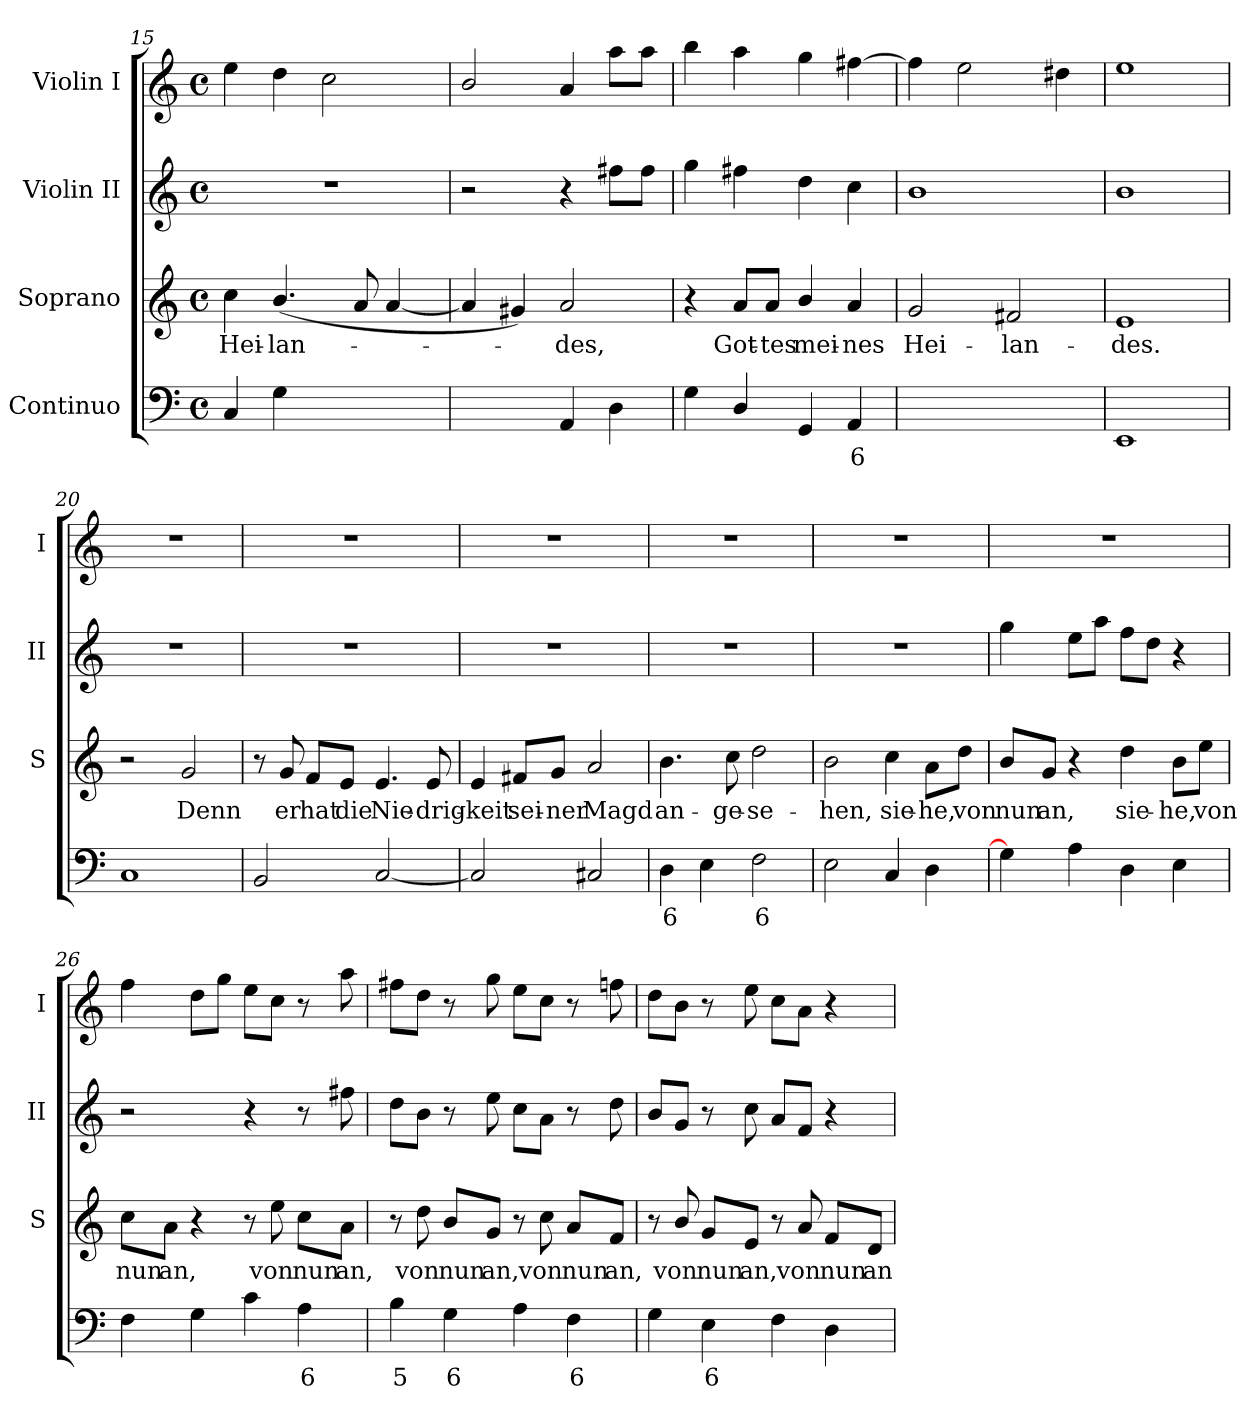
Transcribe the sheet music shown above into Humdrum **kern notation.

**kern	**text	**text	**kern	**text	**kern	**kern
*part4	*part4	*part4	*part3	*part3	*part2	*part1
*staff4	*staff4	*staff4	*staff3	*staff3	*staff2	*staff1
*I"Continuo	*	*	*I"Soprano	*	*I"Violin II	*I"Violin I
*	*	*	*I'S	*	*I'II	*I'I
*clefF4	*	*	*clefG2	*	*clefG2	*clefG2
*k[]	*	*	*k[]	*	*k[]	*k[]
*C:	*	*	*C:	*	*C:	*C:
*M4/4	*	*	*M4/4	*	*M4/4	*M4/4
*met(c)	*	*	*met(c)	*	*met(c)	*met(c)
=15	=15	=15	=15	=15	=15	=15
!	!	!	!	!LO:LY:b	!	!
4C	.	.	4cc	Hei-	1r	4ee
!	!	!	!	!LO:LY:b	!	!
4G	.	.	(<4.b/	-lan-	.	4dd
!	!LO:LY:b	!	!	!	!	!
[4Cyy	7	.	.	.	.	2cc
.	.	.	8a	.	.	.
!	!LO:LY:b	!	!	!	!	!
8C/Lyy]	6	.	[4a	.	.	.
8D/J	.	.	.	.	.	.
=16	=16	=16	=16	=16	=16	=16
!	!LO:LY:b	!	!	!	!	!
[4Eyy	4	.	4a]	.	2r	2b/
4Eyy]	.	.	4g#X)	.	.	.
!	!	!	!	!LO:LY:b	!	!
4AA	.	.	2a	des,	4r	4a
4D	.	.	.	.	8ff#XL	8aaL
.	.	.	.	.	8ff#J	8aaJ
!!LO:LB:g=z
=17	=17	=17	=17	=17	=17	=17
4G	.	.	4r	.	4gg	4bb
!	!	!	!	!LO:LY:b	!	!
4D/	.	.	8a/L	Got-	4ff#X	4aa
!	!	!	!	!LO:LY:b	!	!
.	.	.	8a/J	-tes	.	.
!	!	!	!	!LO:LY:b	!	!
4GG	.	.	4b/	mei-	4dd	4gg
!	!LO:LY:b	!	!	!LO:LY:b	!	!
4AA	6	.	4a	-nes	4cc	[4ff#X
=18	=18	=18	=18	=18	=18	=18
!	!LO:LY:b	!	!	!LO:LY:b	!	!
[4BByy	6	.	2g	Hei-	1b	4ff#]
!	!	!LO:LY:b	!	!	!	!
4BByy_	.	4	.	.	.	2ee
!	!LO:LY:b	!	!	!LO:LY:b	!	!
4BByy_	5	.	2f#X	-lan-	.	.
4BByy]	.	.	.	.	.	4dd#X
=19	=19	=19	=19	=19	=19	=19
!	!	!	!	!LO:LY:b	!	!
1EE	.	.	1e	-des.	1b	1ee
=20	=20	=20	=20	=20	=20	=20
1C	.	.	2r	.	1r	1r
!	!	!	!	!LO:LY:b	!	!
.	.	.	2g	Denn	.	.
=21	=21	=21	=21	=21	=21	=21
2BB	.	.	8r	.	1r	1r
!	!	!	!	!LO:LY:b	!	!
.	.	.	8g	er	.	.
!	!	!	!	!LO:LY:b	!	!
.	.	.	8f/L	hat	.	.
!	!	!	!	!LO:LY:b	!	!
.	.	.	8e/J	die	.	.
!	!	!	!	!LO:LY:b	!	!
[2C	.	.	4.e	Nie-	.	.
!	!	!	!	!LO:LY:b	!	!
.	.	.	8e	-drig-	.	.
=22	=22	=22	=22	=22	=22	=22
!	!	!	!	!LO:LY:b	!	!
2C]	.	.	4e	-keit	1r	1r
!	!	!	!	!LO:LY:b	!	!
.	.	.	8f#X/L	sei-	.	.
!	!	!	!	!LO:LY:b	!	!
.	.	.	8g/J	-ner	.	.
!	!	!	!	!LO:LY:b	!	!
2C#X	.	.	2a	Magd	.	.
=23	=23	=23	=23	=23	=23	=23
!	!LO:LY:b	!	!	!LO:LY:b	!	!
4D	6	.	4.b	an-	1r	1r
4E	.	.	.	.	.	.
!	!	!	!	!LO:LY:b	!	!
.	.	.	8cc	-ge-	.	.
!	!LO:LY:b	!	!	!LO:LY:b	!	!
2F	6	.	2dd	-se-	.	.
!!LO:LB:g=z
=24	=24	=24	=24	=24	=24	=24
!	!	!	!	!LO:LY:b	!	!
2E	.	.	2b	-hen,	1r	1r
!	!	!	!	!LO:LY:b	!	!
4C	.	.	4cc	sie-	.	.
!	!	!	!	!LO:LY:b	!	!
4D	.	.	8a\L	-he,	.	.
!	!	!	!	!LO:LY:b	!	!
.	.	.	8dd\J	von	.	.
=25	=25	=25	=25	=25	=25	=25
!	!	!	!	!LO:LY:b	!	!
4G]	.	.	8b/L	nun	4gg	1r
!	!	!	!	!LO:LY:b	!	!
.	.	.	8g/J	an,	.	.
4A	.	.	4r	.	8eeL	.
.	.	.	.	.	8aaJ	.
!	!	!	!	!LO:LY:b	!	!
4D	.	.	4dd	sie-	8ffL	.
.	.	.	.	.	8ddJ	.
!	!	!	!	!LO:LY:b	!	!
4E	.	.	8b\L	-he,	4r	.
!	!	!	!	!LO:LY:b	!	!
.	.	.	8ee\J	von	.	.
=26	=26	=26	=26	=26	=26	=26
!	!	!	!	!LO:LY:b	!	!
4F	.	.	8cc\L	nun	2r	4ff
!	!	!	!	!LO:LY:b	!	!
.	.	.	8a\J	an,	.	.
4G	.	.	4r	.	.	8ddL
.	.	.	.	.	.	8ggJ
4c	.	.	8r	.	4r	8eeL
!	!	!	!	!LO:LY:b	!	!
.	.	.	8ee	von	.	8ccJ
!	!LO:LY:b	!	!	!LO:LY:b	!	!
4A	6	.	8cc\L	nun	8r	8r
!	!	!	!	!LO:LY:b	!	!
.	.	.	8a\J	an,	8ff#X	8aa
=27	=27	=27	=27	=27	=27	=27
!	!LO:LY:b	!	!	!	!	!
4B	5	.	8r	.	8ddL	8ff#XL
!	!	!	!	!LO:LY:b	!	!
.	.	.	8dd	von	8bJ	8ddJ
!	!LO:LY:b	!	!	!LO:LY:b	!	!
4G	6	.	8b/L	nun	8r	8r
!	!	!	!	!LO:LY:b	!	!
.	.	.	8g/J	an,	8ee	8gg
4A	.	.	8r	.	8ccL	8eeL
!	!	!	!	!LO:LY:b	!	!
.	.	.	8cc	von	8aJ	8ccJ
!	!LO:LY:b	!	!	!LO:LY:b	!	!
4F	6	.	8a/L	nun	8r	8r
!	!	!	!	!LO:LY:b	!	!
.	.	.	8f/J	an,	8dd	8ffn
!!LO:LB:g=z
=28	=28	=28	=28	=28	=28	=28
4G	.	.	8r	.	8bL	8ddL
!	!	!	!	!LO:LY:b	!	!
.	.	.	8b/	von	8gJ	8bJ
!	!LO:LY:b	!	!	!LO:LY:b	!	!
4E	6	.	8g/L	nun	8r	8r
!	!	!	!	!LO:LY:b	!	!
.	.	.	8e/J	an,	8cc	8ee
4F	.	.	8r	.	8aL	8ccL
!	!	!	!	!LO:LY:b	!	!
.	.	.	8a	von	8fJ	8aJ
!	!	!	!	!LO:LY:b	!	!
4D	.	.	8f/L	nun	4r	4r
!	!	!	!	!LO:LY:b	!	!
.	.	.	8d/J	an	.	.
=	=	=	=	=	=	=
*-	*-	*-	*-	*-	*-	*-
